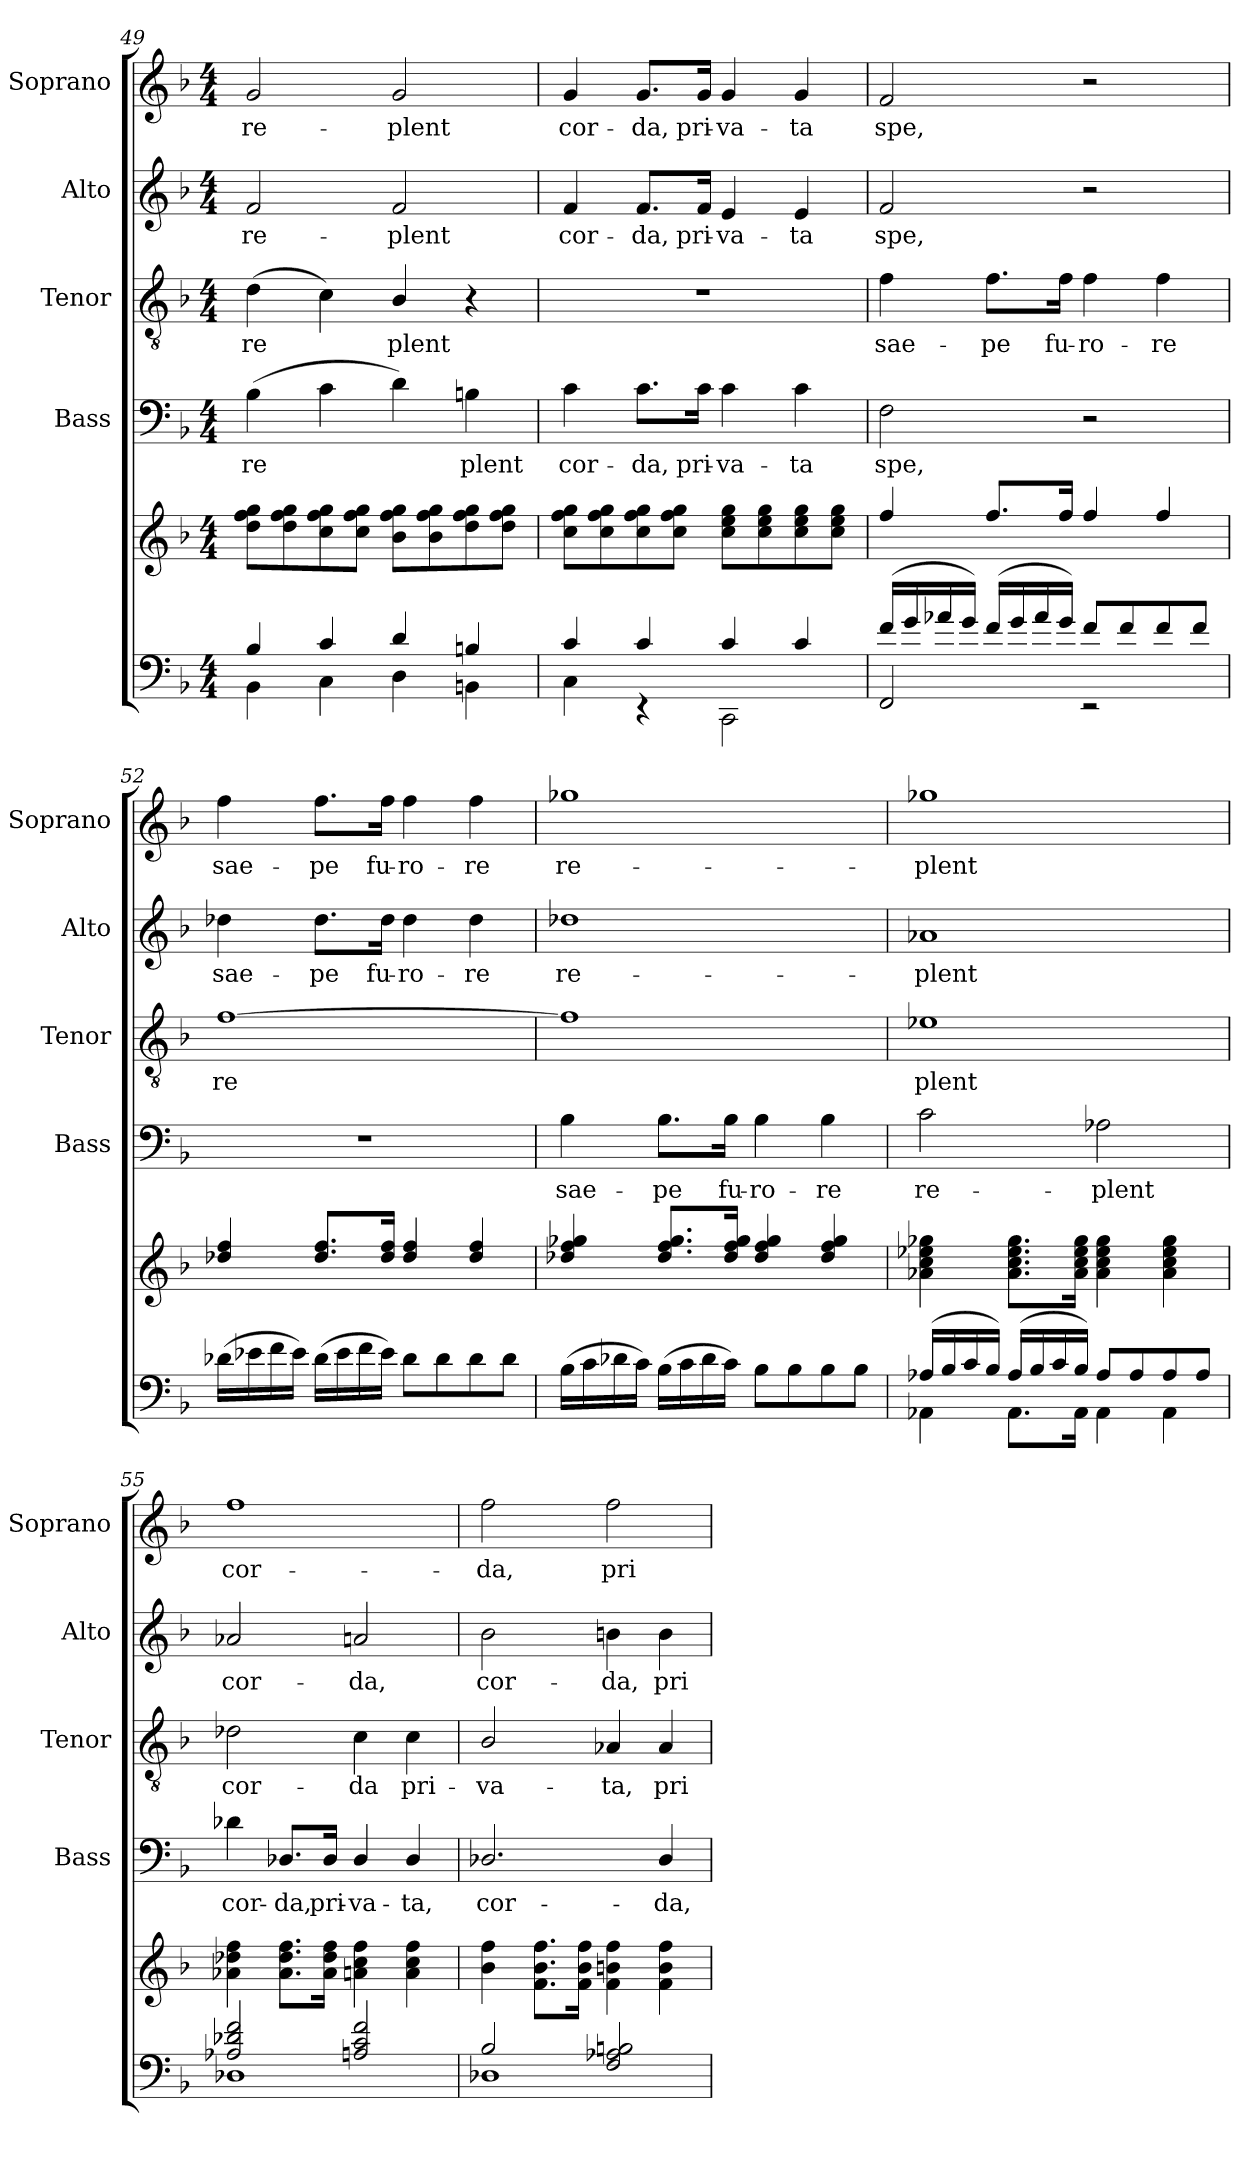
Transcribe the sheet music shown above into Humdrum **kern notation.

**kern	**kern	**kern	**text	**kern	**text	**kern	**text	**kern	**text
*part6	*part5	*part4	*part4	*part3	*part3	*part2	*part2	*part1	*part1
*staff6	*staff5	*staff4	*staff4	*staff3	*staff3	*staff2	*staff2	*staff1	*staff1
*	*	*I"Bass	*	*I"Tenor	*	*I"Alto	*	*I"Soprano	*
*	*	*I'Bass	*	*I'Tenor	*	*I'Alto	*	*I'Soprano	*
*clefF4	*clefG2	*clefF4	*	*clefGv2	*	*clefG2	*	*clefG2	*
*k[b-]	*k[b-]	*k[b-]	*	*k[b-]	*	*k[b-]	*	*k[b-]	*
*F:	*F:	*F:	*	*F:	*	*F:	*	*F:	*
*M4/4	*M4/4	*M4/4	*	*M4/4	*	*M4/4	*	*M4/4	*
=49	=49	=49	=49	=49	=49	=49	=49	=49	=49
*^	*^	*	*	*	*	*	*	*	*
!	!	!	!	!	!LO:LY:b	!	!LO:LY:b	!	!LO:LY:b	!	!LO:LY:b
4B-/	4BB-\	8dd\ 8ff\ 8gg\L	2ryy	(>4B-\	re­	(>4d\	re­	2f/	re-	2g/	re-
.	.	8dd\ 8ff\ 8gg\	.	.	.	.	.	.	.	.	.
4c/	4C\	8cc\ 8ff\ 8gg\	.	4c\	.	4c\)	.	.	.	.	.
.	.	8cc\ 8ff\ 8gg\J	.	.	.	.	.	.	.	.	.
!	!	!	!	!	!	!	!LO:LY:b	!	!LO:LY:b	!	!LO:LY:b
4d/	4D\	8b-\ 8ff\ 8gg\L	2ryy	4d\)	.	4B-/	plent	2f/	-plent	2g/	-plent
.	.	8b-\ 8ff\ 8gg\	.	.	.	.	.	.	.	.	.
!	!	!	!	!	!LO:LY:b	!	!	!	!	!	!
4Bn/	4BBn\	8dd\ 8ff\ 8gg\	.	4Bn\	plent	4r	.	.	.	.	.
.	.	8dd\ 8ff\ 8gg\J	.	.	.	.	.	.	.	.	.
=50	=50	=50	=50	=50	=50	=50	=50	=50	=50	=50	=50
!	!	!	!	!	!LO:LY:b	!	!	!	!LO:LY:b	!	!LO:LY:b
4c/	4C\	8cc\ 8ff\ 8gg\L	1ryy	4c\	cor-	1r	.	4f/	cor-	4g/	cor-
.	.	8cc\ 8ff\ 8gg\	.	.	.	.	.	.	.	.	.
!	!	!	!	!	!LO:LY:b	!	!	!	!LO:LY:b	!	!LO:LY:b
4c/	4rEE	8cc\ 8ff\ 8gg\	.	8.c\L	-da,	.	.	8.f/L	-da,	8.g/L	-da,
.	.	8cc\ 8ff\ 8gg\J	.	.	.	.	.	.	.	.	.
!	!	!	!	!	!LO:LY:b	!	!	!	!LO:LY:b	!	!LO:LY:b
.	.	.	.	16c\Jk	pri-	.	.	16f/Jk	pri-	16g/Jk	pri-
!	!	!	!	!	!LO:LY:b	!	!	!	!LO:LY:b	!	!LO:LY:b
4c/	2CC\	8cc\ 8ee\ 8gg\L	.	4c\	-va-	.	.	4e/	-va-	4g/	-va-
.	.	8cc\ 8ee\ 8gg\	.	.	.	.	.	.	.	.	.
!	!	!	!	!	!LO:LY:b	!	!	!	!LO:LY:b	!	!LO:LY:b
4c/	.	8cc\ 8ee\ 8gg\	.	4c\	-ta	.	.	4e/	-ta	4g/	-ta
.	.	8cc\ 8ee\ 8gg\J	.	.	.	.	.	.	.	.	.
=51	=51	=51	=51	=51	=51	=51	=51	=51	=51	=51	=51
!	!	!	!	!	!LO:LY:b	!	!LO:LY:b	!	!LO:LY:b	!	!LO:LY:b
(>16f/LL	2FF/	4ff/	1ryy	2F\	spe,	4f\	sae-	2f/	spe,	2f/	spe,
16g/	.	.	.	.	.	.	.	.	.	.	.
16a-X/	.	.	.	.	.	.	.	.	.	.	.
16g/JJ)	.	.	.	.	.	.	.	.	.	.	.
!	!	!	!	!	!	!	!LO:LY:b	!	!	!	!
(>16f/LL	.	8.ff/L	.	.	.	8.f\L	-pe	.	.	.	.
16g/	.	.	.	.	.	.	.	.	.	.	.
16a-/	.	.	.	.	.	.	.	.	.	.	.
!	!	!	!	!	!	!	!LO:LY:b	!	!	!	!
16g/JJ)	.	16ff/Jk	.	.	.	16f\Jk	fu-	.	.	.	.
!	!	!	!	!	!	!	!LO:LY:b	!	!	!	!
8f/L	2r	4ff/	.	2r	.	4f\	-ro-	2r	.	2r	.
8f/	.	.	.	.	.	.	.	.	.	.	.
!	!	!	!	!	!	!	!LO:LY:b	!	!	!	!
8f/	.	4ff/	.	.	.	4f\	-re	.	.	.	.
8f/J	.	.	.	.	.	.	.	.	.	.	.
*v	*v	*	*	*	*	*	*	*	*	*	*
*	*v	*v	*	*	*	*	*	*	*	*
!!LO:LB:g=z
=52	=52	=52	=52	=52	=52	=52	=52	=52	=52
!	!	!	!	!	!LO:LY:b	!	!LO:LY:b	!	!LO:LY:b
(>16d-X\LL	4dd-X/ 4ff/	1r	.	[1f	re­	4dd-X\	sae-	4ff\	sae-
16e-X\	.	.	.	.	.	.	.	.	.
16f\	.	.	.	.	.	.	.	.	.
16e-\JJ)	.	.	.	.	.	.	.	.	.
!	!	!	!	!	!	!	!LO:LY:b	!	!LO:LY:b
(>16d-\LL	8.dd-/ 8.ff/L	.	.	.	.	8.dd-\L	-pe	8.ff\L	-pe
16e-\	.	.	.	.	.	.	.	.	.
16f\	.	.	.	.	.	.	.	.	.
!	!	!	!	!	!	!	!LO:LY:b	!	!LO:LY:b
16e-\JJ)	16dd-/ 16ff/Jk	.	.	.	.	16dd-\Jk	fu-	16ff\Jk	fu-
!	!	!	!	!	!	!	!LO:LY:b	!	!LO:LY:b
8d-\L	4dd-/ 4ff/	.	.	.	.	4dd-\	-ro-	4ff\	-ro-
8d-\	.	.	.	.	.	.	.	.	.
!	!	!	!	!	!	!	!LO:LY:b	!	!LO:LY:b
8d-\	4dd-/ 4ff/	.	.	.	.	4dd-\	-re	4ff\	-re
8d-\J	.	.	.	.	.	.	.	.	.
=53	=53	=53	=53	=53	=53	=53	=53	=53	=53
!	!	!	!LO:LY:b	!	!	!	!LO:LY:b	!	!LO:LY:b
(>16B-\LL	4dd-X/ 4ff/ 4gg-X/	4B-\	sae-	1f]	.	1dd-X	re-	1gg-X	re-
16c\	.	.	.	.	.	.	.	.	.
16d-X\	.	.	.	.	.	.	.	.	.
16c\JJ)	.	.	.	.	.	.	.	.	.
!	!	!	!LO:LY:b	!	!	!	!	!	!
(>16B-\LL	8.dd-/ 8.ff/ 8.gg-/L	8.B-\L	-pe	.	.	.	.	.	.
16c\	.	.	.	.	.	.	.	.	.
16d-\	.	.	.	.	.	.	.	.	.
!	!	!	!LO:LY:b	!	!	!	!	!	!
16c\JJ)	16dd-/ 16ff/ 16gg-/Jk	16B-\Jk	fu-	.	.	.	.	.	.
!	!	!	!LO:LY:b	!	!	!	!	!	!
8B-\L	4dd-/ 4ff/ 4gg-/	4B-\	-ro-	.	.	.	.	.	.
8B-\	.	.	.	.	.	.	.	.	.
!	!	!	!LO:LY:b	!	!	!	!	!	!
8B-\	4dd-/ 4ff/ 4gg-/	4B-\	-re	.	.	.	.	.	.
8B-\J	.	.	.	.	.	.	.	.	.
=54	=54	=54	=54	=54	=54	=54	=54	=54	=54
*^	*	*	*	*	*	*	*	*	*
!	!	!	!	!LO:LY:b	!	!LO:LY:b	!	!LO:LY:b	!	!LO:LY:b
(>16A-X/LL	4AA-X\	4a-X\ 4cc\ 4ee-X\ 4gg-X\	2c\	re-	1e-X	plent	1a-X	-plent	1gg-X	-plent
16B-/	.	.	.	.	.	.	.	.	.	.
16c/	.	.	.	.	.	.	.	.	.	.
16B-/JJ)	.	.	.	.	.	.	.	.	.	.
(>16A-/LL	8.AA-\L	8.a-\ 8.cc\ 8.ee-\ 8.gg-\L	.	.	.	.	.	.	.	.
16B-/	.	.	.	.	.	.	.	.	.	.
16c/	.	.	.	.	.	.	.	.	.	.
16B-/JJ)	16AA-\Jk	16a-\ 16cc\ 16ee-\ 16gg-\Jk	.	.	.	.	.	.	.	.
!	!	!	!	!LO:LY:b	!	!	!	!	!	!
8A-/L	4AA-\	4a-\ 4cc\ 4ee-\ 4gg-\	2A-X\	-plent	.	.	.	.	.	.
8A-/	.	.	.	.	.	.	.	.	.	.
8A-/	4AA-\	4a-\ 4cc\ 4ee-\ 4gg-\	.	.	.	.	.	.	.	.
8A-/J	.	.	.	.	.	.	.	.	.	.
=55	=55	=55	=55	=55	=55	=55	=55	=55	=55	=55
!	!	!	!	!LO:LY:b	!	!LO:LY:b	!	!LO:LY:b	!	!LO:LY:b
2A-X/ 2d-X/ 2f/	1D-X	4a-X\ 4dd-X\ 4ff\	4d-X\	cor-	2d-X\	cor-	2a-X/	cor-	1ff	cor-
!	!	!	!	!LO:LY:b	!	!	!	!	!	!
.	.	8.a-\ 8.dd-\ 8.ff\L	8.D-X/L	-da,	.	.	.	.	.	.
!	!	!	!	!LO:LY:b	!	!	!	!	!	!
.	.	16a-\ 16dd-\ 16ff\Jk	16D-/Jk	pri-	.	.	.	.	.	.
!	!	!	!	!LO:LY:b	!	!LO:LY:b	!	!LO:LY:b	!	!
2An/ 2c/ 2f/	.	4an\ 4cc\ 4ff\	4D-/	-va-	4c\	-da	2an/	-da,	.	.
!	!	!	!	!LO:LY:b	!	!LO:LY:b	!	!	!	!
.	.	4a\ 4cc\ 4ff\	4D-/	-ta,	4c\	pri-	.	.	.	.
=56	=56	=56	=56	=56	=56	=56	=56	=56	=56	=56
!	!	!	!	!LO:LY:b	!	!LO:LY:b	!	!LO:LY:b	!	!LO:LY:b
2B-/	1D-X	4b-\ 4ff\	2.D-X/	cor-	2B-/	-va-	2b-\	cor-	2ff\	-da,
.	.	8.f\ 8.b-\ 8.ff\L	.	.	.	.	.	.	.	.
.	.	16f\ 16b-\ 16ff\Jk	.	.	.	.	.	.	.	.
!	!	!	!	!	!	!LO:LY:b	!	!LO:LY:b	!	!LO:LY:b
2F/ 2A-X/ 2Bn/	.	4f\ 4bn\ 4ff\	.	.	4A-X/	-ta,	4bn\	-da,	2ff\	pri-
!	!	!	!	!LO:LY:b	!	!LO:LY:b	!	!LO:LY:b	!	!
.	.	4f\ 4b\ 4ff\	4D-/	-da,	4A-/	pri-	4b\	pri-	.	.
*v	*v	*	*	*	*	*	*	*	*	*
=	=	=	=	=	=	=	=	=	=
*-	*-	*-	*-	*-	*-	*-	*-	*-	*-
